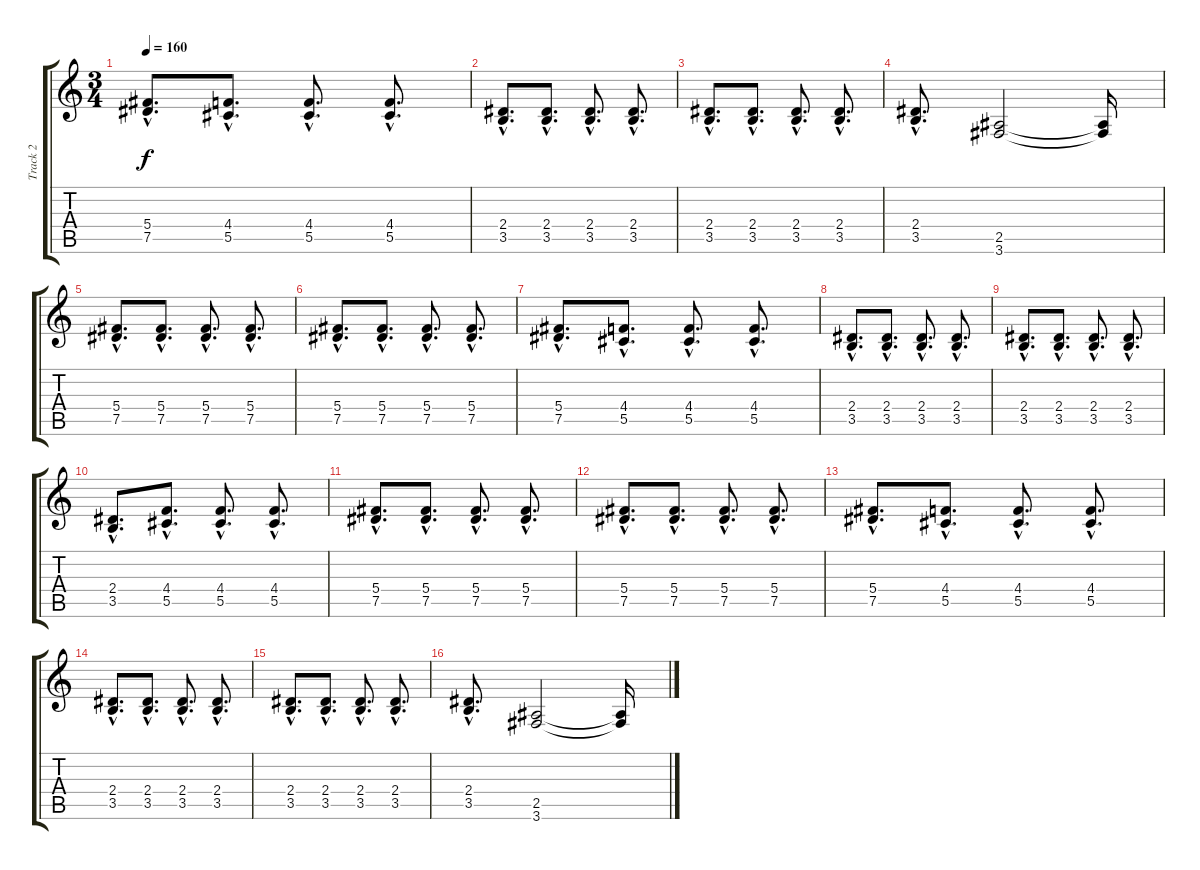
\track ("Track 2" "Track 2") {instrument overdrivenguitar}
\staff {score tabs}
\tuning (Eb4 Bb3 Gb3 Db3 Ab2 Eb2) {hide}
\ts (3 4)
\tempo 160
\clef g2
\ks c
(5.4{hac} 7.5{hac}).8{d dy f} (4.4{hac} 5.5{hac}).8{d} (4.4{hac} 5.5{hac}).8{d} (4.4{hac} 5.5{hac}).8{d} |
(2.4{hac} 3.5{hac}).8{d} (2.4{hac} 3.5{hac}).8{d} (2.4{hac} 3.5{hac}).8{d} (2.4{hac} 3.5{hac}).8{d} |
(2.4{hac} 3.5{hac}).8{d} (2.4{hac} 3.5{hac}).8{d} (2.4{hac} 3.5{hac}).8{d} (2.4{hac} 3.5{hac}).8{d} |
(2.4{hac} 3.5{hac}).8{d} (2.5 3.6).2 (2.5{t} 3.6{t}).16 |
(5.4{hac} 7.5{hac}).8{d} (5.4{hac} 7.5{hac}).8{d} (5.4{hac} 7.5{hac}).8{d} (5.4{hac} 7.5{hac}).8{d} |
(5.4{hac} 7.5{hac}).8{d} (5.4{hac} 7.5{hac}).8{d} (5.4{hac} 7.5{hac}).8{d} (5.4{hac} 7.5{hac}).8{d} |
(5.4{hac} 7.5{hac}).8{d} (4.4{hac} 5.5{hac}).8{d} (4.4{hac} 5.5{hac}).8{d} (4.4{hac} 5.5{hac}).8{d} |
(2.4{hac} 3.5{hac}).8{d} (2.4{hac} 3.5{hac}).8{d} (2.4{hac} 3.5{hac}).8{d} (2.4{hac} 3.5{hac}).8{d} |
(2.4{hac} 3.5{hac}).8{d} (2.4{hac} 3.5{hac}).8{d} (2.4{hac} 3.5{hac}).8{d} (2.4{hac} 3.5{hac}).8{d} |
(2.4{hac} 3.5{hac}).8{d} (4.4{hac} 5.5{hac}).8{d} (4.4{hac} 5.5{hac}).8{d} (4.4{hac} 5.5{hac}).8{d} |
(5.4{hac} 7.5{hac}).8{d} (5.4{hac} 7.5{hac}).8{d} (5.4{hac} 7.5{hac}).8{d} (5.4{hac} 7.5{hac}).8{d} |
(5.4{hac} 7.5{hac}).8{d} (5.4{hac} 7.5{hac}).8{d} (5.4{hac} 7.5{hac}).8{d} (5.4{hac} 7.5{hac}).8{d} |
(5.4{hac} 7.5{hac}).8{d} (4.4{hac} 5.5{hac}).8{d} (4.4{hac} 5.5{hac}).8{d} (4.4{hac} 5.5{hac}).8{d} |
(2.4{hac} 3.5{hac}).8{d} (2.4{hac} 3.5{hac}).8{d} (2.4{hac} 3.5{hac}).8{d} (2.4{hac} 3.5{hac}).8{d} |
(2.4{hac} 3.5{hac}).8{d} (2.4{hac} 3.5{hac}).8{d} (2.4{hac} 3.5{hac}).8{d} (2.4{hac} 3.5{hac}).8{d} |
(2.4{hac} 3.5{hac}).8{d} (2.5 3.6).2 (2.5{t} 3.6{t}).16
